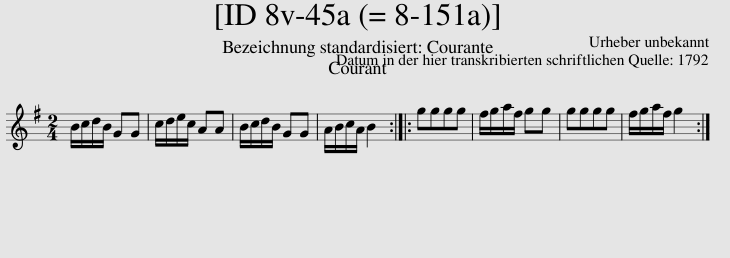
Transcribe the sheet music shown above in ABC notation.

X:1
L:1/8
M:2/4
I:linebreak $
K:G
V:1 treble
V:1
 B/c/d/B/ GG | c/d/e/c/ AA | B/c/d/B/ GG | A/B/c/A/ B2 :: gggg | %5
 f/g/a/f/ gg | gggg | f/g/a/f/ g2 :| %8
